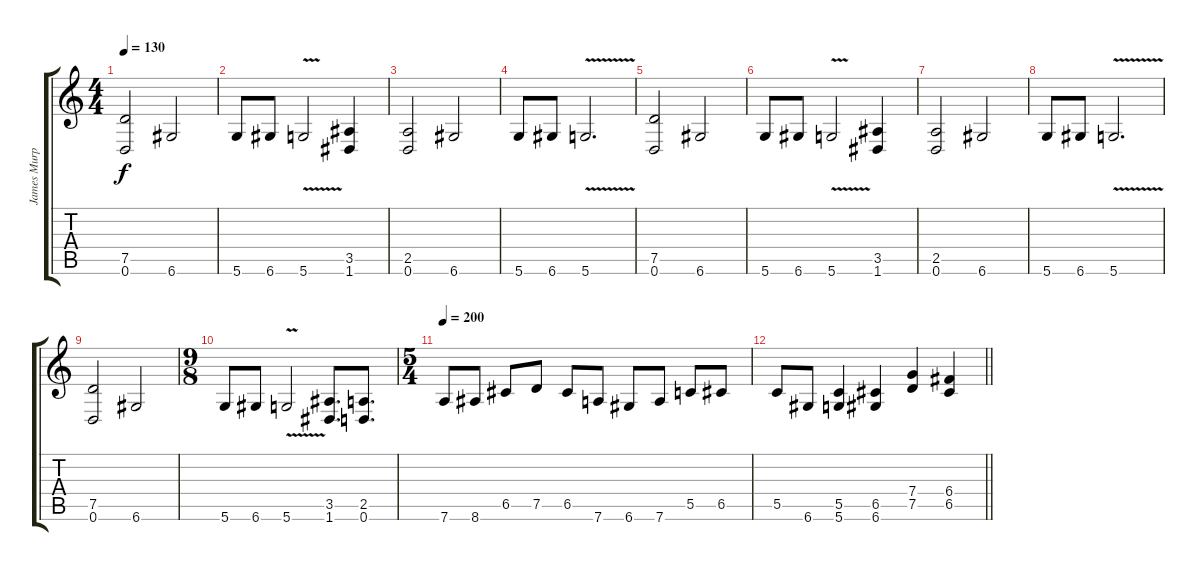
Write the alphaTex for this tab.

\track ("James Murphy" "James Murp") {instrument distortionguitar}
\staff {score tabs}
\tuning (D4 A3 F3 C3 G2 D2) {hide}
\ts (4 4)
\tempo 130
\clef g2
\ks c
(7.5 0.6).2{dy f} 6.6.2 |
5.6.8 6.6.8 5.6{v}.2 (3.5 1.6).4 |
(2.5 0.6).2 6.6.2 |
5.6.8 6.6.8 5.6{v}.2{d} |
(7.5 0.6).2 6.6.2 |
5.6.8 6.6.8 5.6{v}.2 (3.5 1.6).4 |
(2.5 0.6).2 6.6.2 |
5.6.8 6.6.8 5.6{v}.2{d} |
(7.5 0.6).2 6.6.2 |
\ts (9 8)
5.6.8 6.6.8 5.6{v}.2 (3.5 1.6).8{d} (2.5 0.6).8{d} |
\ts (5 4)
\tempo 200
7.6.8 8.6.8 6.5.8 7.5.8 6.5.8 7.6.8 6.6.8 7.6.8 5.5.8 6.5.8 |
\barLineRight lightlight
5.5.8 6.6.8 (5.5 5.6).4 (6.5 6.6).4 (7.4 7.5).4 (6.4 6.5).4
